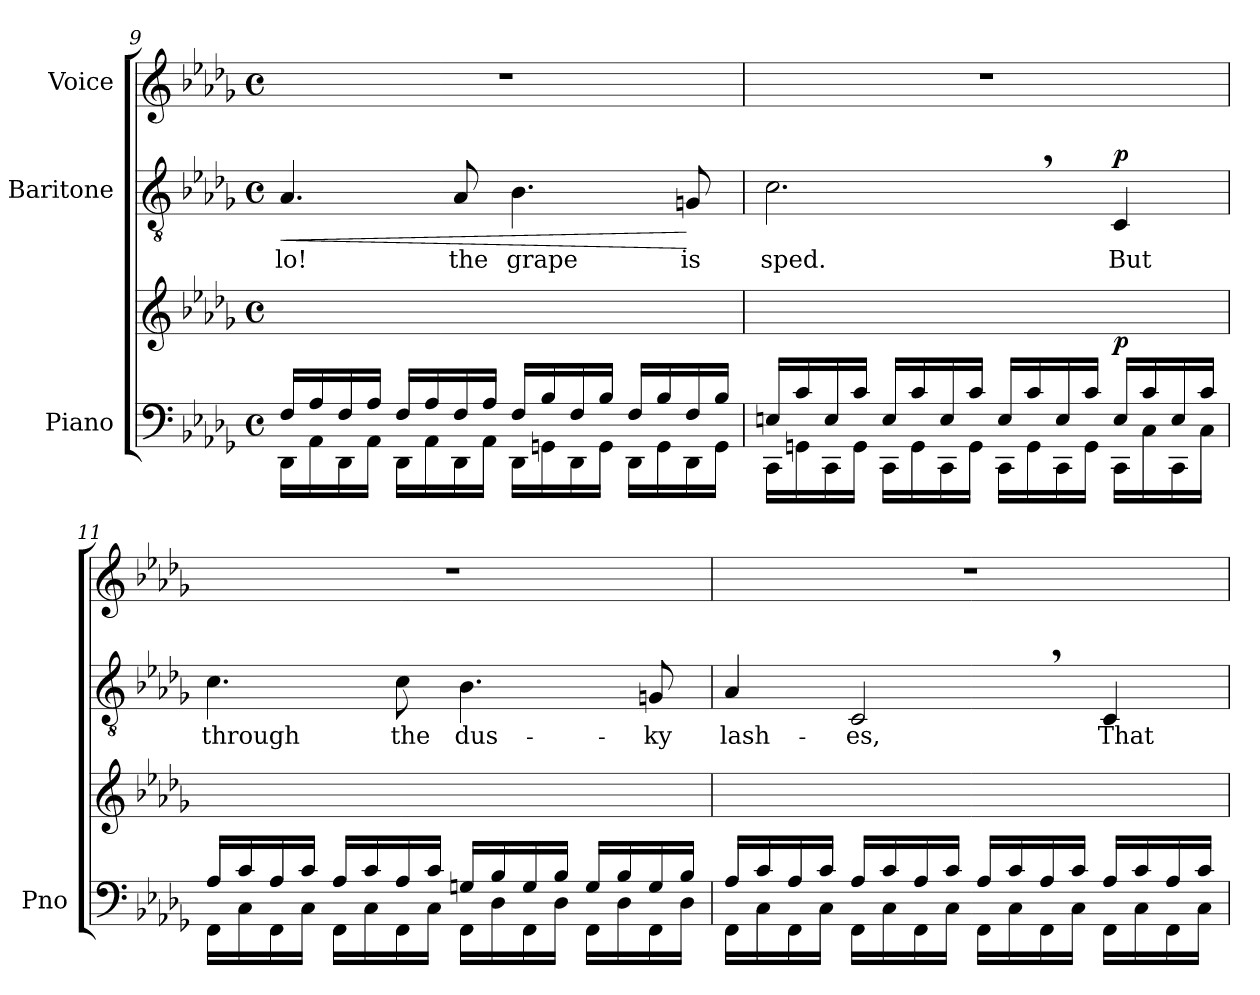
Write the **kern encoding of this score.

**kern	**kern	**dynam	**kern	**text	**dynam	**kern
*part3	*part3	*part3	*part2	*part2	*part2	*part1
*staff4	*staff3	*staff3/4	*staff2	*staff2	*staff2	*staff1
*I"Piano	*	*	*I"Baritone	*	*	*I"Voice
*I'Pno	*	*	*	*	*	*
*clefF4	*clefG2	*	*clefGv2	*	*	*clefG2
*k[b-e-a-d-g-]	*k[b-e-a-d-g-]	*	*k[b-e-a-d-g-]	*	*	*k[b-e-a-d-g-]
*M4/4	*M4/4	*	*M4/4	*	*	*M4/4
*met(c)	*met(c)	*	*met(c)	*	*	*met(c)
=9	=9	=9	=9	=9	=9	=9
*^	*	*	*	*	*	*
!	!	!	!	!	!	!LO:HP:b	!
16F/LL	16DD-\LL	1ryy	.	4.A-/	lo!	<	1r
16A-/	16AA-\	.	.	.	.	.	.
16F/	16DD-\	.	.	.	.	.	.
16A-/JJ	16AA-\JJ	.	.	.	.	.	.
16F/LL	16DD-\LL	.	.	.	.	.	.
16A-/	16AA-\	.	.	.	.	.	.
16F/	16DD-\	.	.	8A-/	the	.	.
16A-/JJ	16AA-\JJ	.	.	.	.	.	.
16F/LL	16DD-\LL	.	.	4.B-\	grape	.	.
16B-/	16GGn\	.	.	.	.	.	.
16F/	16DD-\	.	.	.	.	.	.
16B-/JJ	16GG\JJ	.	.	.	.	.	.
16F/LL	16DD-\LL	.	.	.	.	.	.
16B-/	16GG\	.	.	.	.	.	.
16F/	16DD-\	.	.	8Gn/	is	[	.
16B-/JJ	16GG\JJ	.	.	.	.	.	.
=10	=10	=10	=10	=10	=10	=10	=10
16En/LL	16CC\LL	2.ryy	.	2.c,\	sped.	.	1r
16c/	16GGn\	.	.	.	.	.	.
16E/	16CC\	.	.	.	.	.	.
16c/JJ	16GG\JJ	.	.	.	.	.	.
16E/LL	16CC\LL	.	.	.	.	.	.
16c/	16GG\	.	.	.	.	.	.
16E/	16CC\	.	.	.	.	.	.
16c/JJ	16GG\JJ	.	.	.	.	.	.
16E/LL	16CC\LL	.	.	.	.	.	.
16c/	16GG\	.	.	.	.	.	.
16E/	16CC\	.	.	.	.	.	.
16c/JJ	16GG\JJ	.	.	.	.	.	.
!	!	!	!LO:DY:b	!	!	!LO:DY:a	!
16E/LL	16CC\LL	4ryy	p	4C/	But	p	.
16c/	16C\	.	.	.	.	.	.
16E/	16CC\	.	.	.	.	.	.
16c/JJ	16C\JJ	.	.	.	.	.	.
=11	=11	=11	=11	=11	=11	=11	=11
16A-/LL	16FF\LL	1ryy	.	4.c\	through	.	1r
16c/	16C\	.	.	.	.	.	.
16A-/	16FF\	.	.	.	.	.	.
16c/JJ	16C\JJ	.	.	.	.	.	.
16A-/LL	16FF\LL	.	.	.	.	.	.
16c/	16C\	.	.	.	.	.	.
16A-/	16FF\	.	.	8c\	the	.	.
16c/JJ	16C\JJ	.	.	.	.	.	.
16Gn/LL	16FF\LL	.	.	4.B-\	dus-	.	.
16B-/	16D-\	.	.	.	.	.	.
16G/	16FF\	.	.	.	.	.	.
16B-/JJ	16D-\JJ	.	.	.	.	.	.
16G/LL	16FF\LL	.	.	.	.	.	.
16B-/	16D-\	.	.	.	.	.	.
16G/	16FF\	.	.	8Gn/	-ky	.	.
16B-/JJ	16D-\JJ	.	.	.	.	.	.
=12	=12	=12	=12	=12	=12	=12	=12
16A-/LL	16FF\LL	1ryy	.	4A-/	lash-	.	1r
16c/	16C\	.	.	.	.	.	.
16A-/	16FF\	.	.	.	.	.	.
16c/JJ	16C\JJ	.	.	.	.	.	.
16A-/LL	16FF\LL	.	.	2C,/	-es,	.	.
16c/	16C\	.	.	.	.	.	.
16A-/	16FF\	.	.	.	.	.	.
16c/JJ	16C\JJ	.	.	.	.	.	.
16A-/LL	16FF\LL	.	.	.	.	.	.
16c/	16C\	.	.	.	.	.	.
16A-/	16FF\	.	.	.	.	.	.
16c/JJ	16C\JJ	.	.	.	.	.	.
16A-/LL	16FF\LL	.	.	4C/	That	.	.
16c/	16C\	.	.	.	.	.	.
16A-/	16FF\	.	.	.	.	.	.
16c/JJ	16C\JJ	.	.	.	.	.	.
*v	*v	*	*	*	*	*	*
=	=	=	=	=	=	=
*-	*-	*-	*-	*-	*-	*-
